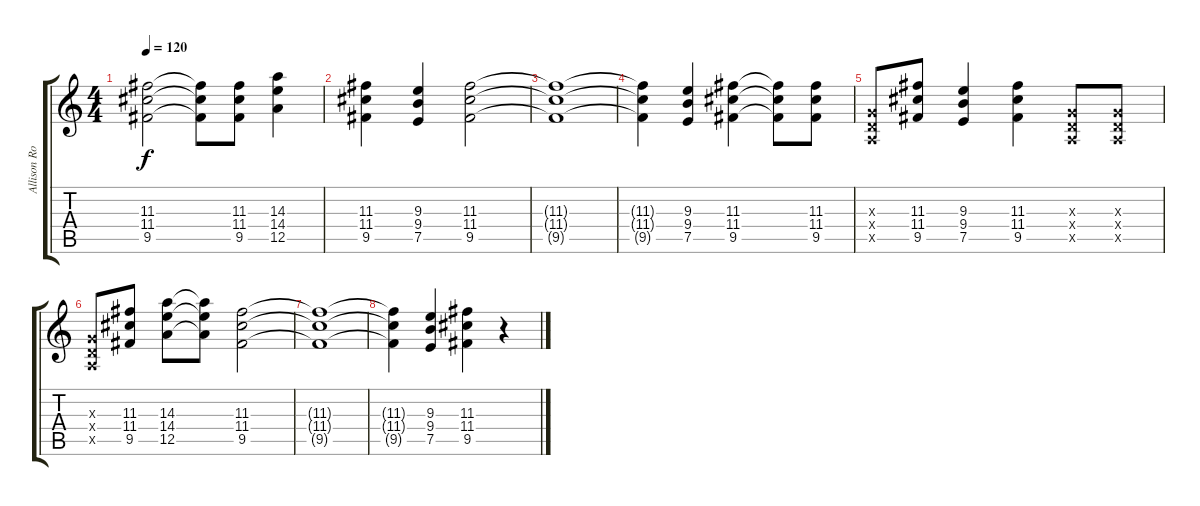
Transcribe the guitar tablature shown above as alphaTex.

\track ("Allison Robertson (Rythm)" "Allison Ro") {instrument overdrivenguitar}
\staff {score tabs}
\tuning (E4 B3 G3 D3 A2 E2) {hide}
\ts (4 4)
\tempo 120
\clef g2
\ks c
(11.3 11.4 9.5).2{dy f} (11.3{t} 11.4{t} 9.5{t}).8 (11.3 11.4 9.5).8 (14.3 14.4 12.5).4 |
(11.3 11.4 9.5).4 (9.3 9.4 7.5).4 (11.3 11.4 9.5).2 |
(11.3{t} 11.4{t} 9.5{t}).1 |
(11.3{t} 11.4{t} 9.5{t}).4 (9.3 9.4 7.5).4 (11.3 11.4 9.5).4 (11.3{t} 11.4{t} 9.5{t}).8 (11.3 11.4 9.5).8 |
(0.3{x} 0.4{x} 0.5{x}).8 (11.3 11.4 9.5).8 (9.3 9.4 7.5).4 (11.3 11.4 9.5).4 (0.3{x} 0.4{x} 0.5{x}).8 (0.3{x} 0.4{x} 0.5{x}).8 |
(0.3{x} 0.4{x} 0.5{x}).8 (11.3 11.4 9.5).8 (14.3 14.4 12.5).8 (14.3{t} 14.4{t} 12.5{t}).8 (11.3 11.4 9.5).2 |
(11.3{t} 11.4{t} 9.5{t}).1 |
(11.3{t} 11.4{t} 9.5{t}).4 (9.3 9.4 7.5).4 (11.3 11.4 9.5).4 r.4
